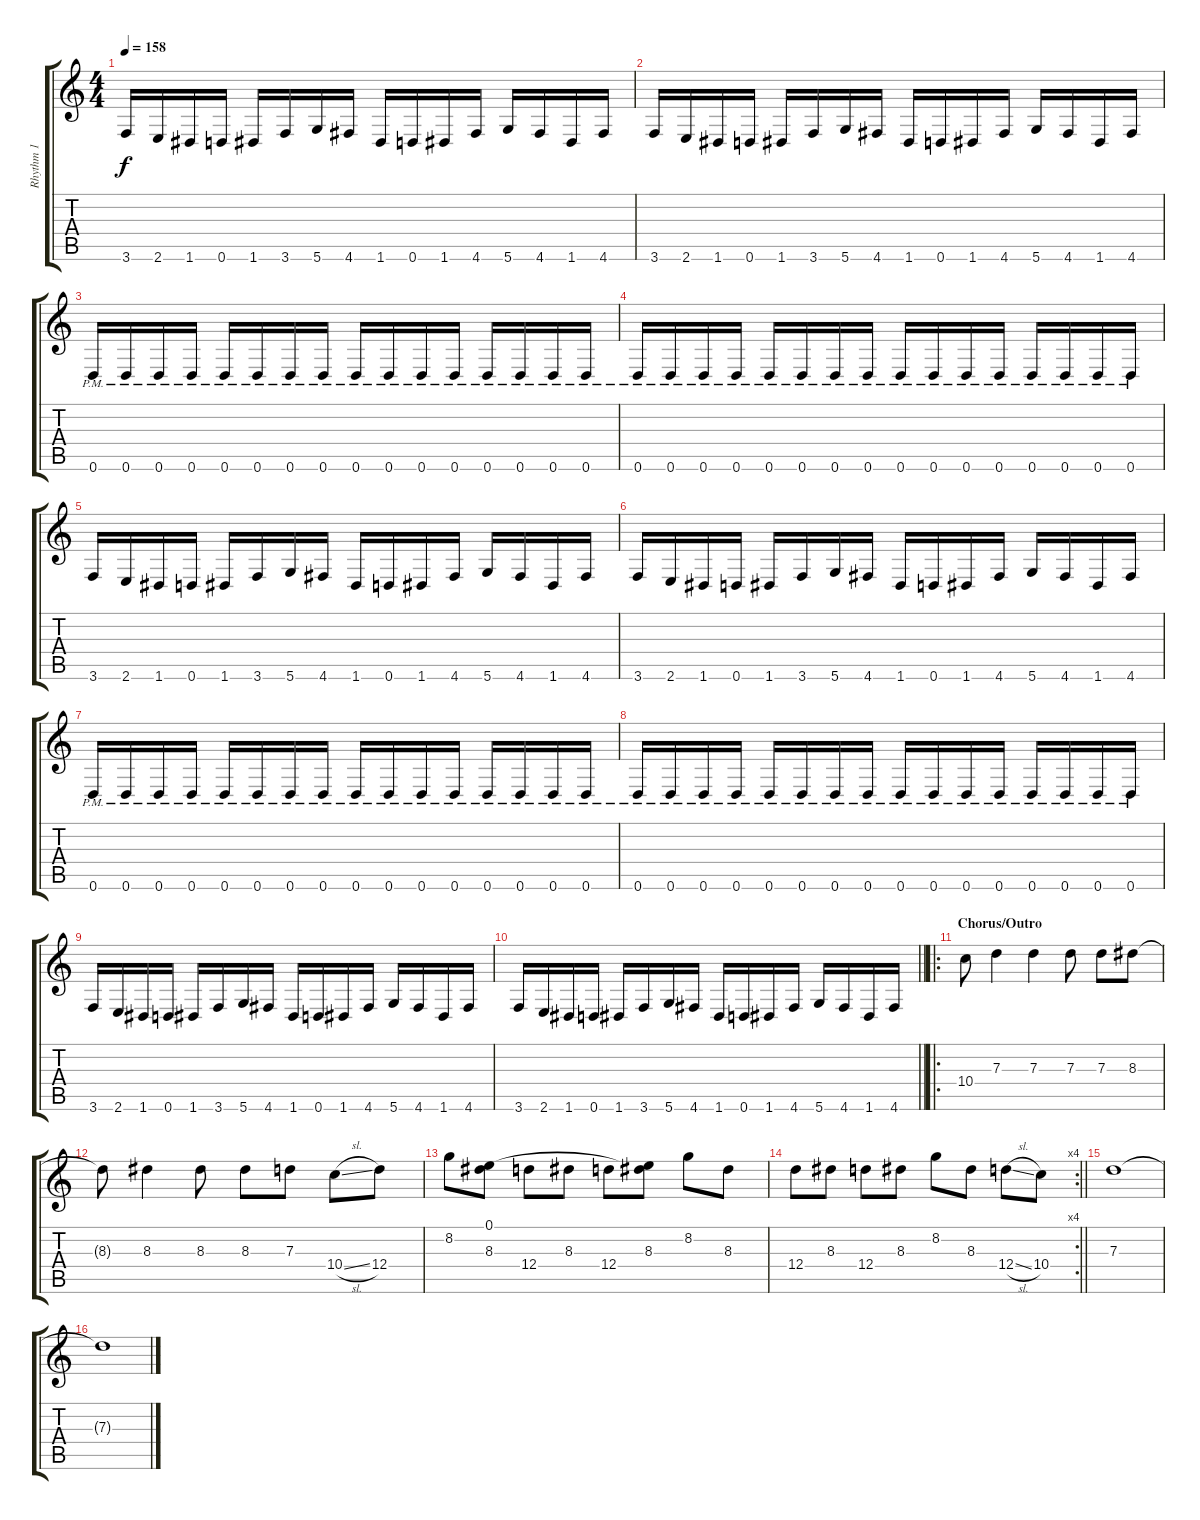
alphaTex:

\track ("Rhythm 1" "Rhythm 1") {instrument distortionguitar}
\staff {score tabs}
\tuning (E4 B3 G3 D3 A2 D2) {hide}
\ts (4 4)
\tempo 158
\clef g2
\ks c
3.6.16{dy f} 2.6.16 1.6.16 0.6.16 1.6.16 3.6.16 5.6.16 4.6.16 1.6.16 0.6.16 1.6.16 4.6.16 5.6.16 4.6.16 1.6.16 4.6.16 |
3.6.16 2.6.16 1.6.16 0.6.16 1.6.16 3.6.16 5.6.16 4.6.16 1.6.16 0.6.16 1.6.16 4.6.16 5.6.16 4.6.16 1.6.16 4.6.16 |
0.6{pm}.16 0.6{pm}.16 0.6{pm}.16 0.6{pm}.16 0.6{pm}.16 0.6{pm}.16 0.6{pm}.16 0.6{pm}.16 0.6{pm}.16 0.6{pm}.16 0.6{pm}.16 0.6{pm}.16 0.6{pm}.16 0.6{pm}.16 0.6{pm}.16 0.6{pm}.16 |
0.6{pm}.16 0.6{pm}.16 0.6{pm}.16 0.6{pm}.16 0.6{pm}.16 0.6{pm}.16 0.6{pm}.16 0.6{pm}.16 0.6{pm}.16 0.6{pm}.16 0.6{pm}.16 0.6{pm}.16 0.6{pm}.16 0.6{pm}.16 0.6{pm}.16 0.6{pm}.16 |
3.6.16 2.6.16 1.6.16 0.6.16 1.6.16 3.6.16 5.6.16 4.6.16 1.6.16 0.6.16 1.6.16 4.6.16 5.6.16 4.6.16 1.6.16 4.6.16 |
3.6.16 2.6.16 1.6.16 0.6.16 1.6.16 3.6.16 5.6.16 4.6.16 1.6.16 0.6.16 1.6.16 4.6.16 5.6.16 4.6.16 1.6.16 4.6.16 |
0.6{pm}.16 0.6{pm}.16 0.6{pm}.16 0.6{pm}.16 0.6{pm}.16 0.6{pm}.16 0.6{pm}.16 0.6{pm}.16 0.6{pm}.16 0.6{pm}.16 0.6{pm}.16 0.6{pm}.16 0.6{pm}.16 0.6{pm}.16 0.6{pm}.16 0.6{pm}.16 |
0.6{pm}.16 0.6{pm}.16 0.6{pm}.16 0.6{pm}.16 0.6{pm}.16 0.6{pm}.16 0.6{pm}.16 0.6{pm}.16 0.6{pm}.16 0.6{pm}.16 0.6{pm}.16 0.6{pm}.16 0.6{pm}.16 0.6{pm}.16 0.6{pm}.16 0.6{pm}.16 |
3.6.16 2.6.16 1.6.16 0.6.16 1.6.16 3.6.16 5.6.16 4.6.16 1.6.16 0.6.16 1.6.16 4.6.16 5.6.16 4.6.16 1.6.16 4.6.16 |
\barLineRight lightlight
3.6.16 2.6.16 1.6.16 0.6.16 1.6.16 3.6.16 5.6.16 4.6.16 1.6.16 0.6.16 1.6.16 4.6.16 5.6.16 4.6.16 1.6.16 4.6.16 |
\ro
\section ("" "Chorus/Outro")
10.4.8 7.3.4 7.3.4 7.3.8 7.3.8 8.3.8 |
8.3{t}.8 8.3.4 8.3.8 8.3.8 7.3.8 10.4{sl}.8 12.4.8 |
8.2.8 (0.1 8.3).8 12.4.8 8.3.8 12.4.8 (0.1{t} 8.3).8 8.2.8 8.3.8 |
\rc 4
\barLineRight lightlight
12.4.8 8.3.8 12.4.8 8.3.8 8.2.8 8.3.8 12.4{sl}.8 10.4.8 |
7.3.1 |
7.3{t}.1
